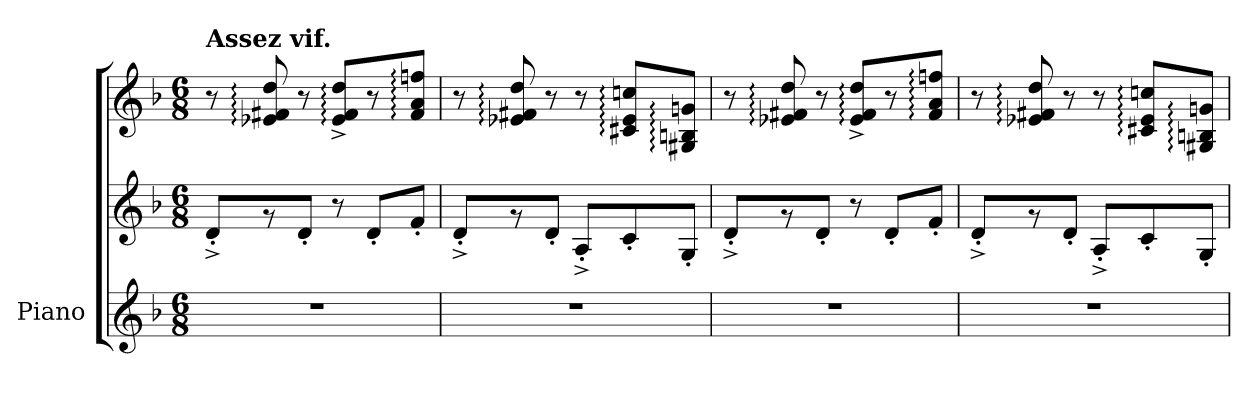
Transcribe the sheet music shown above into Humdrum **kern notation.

**kern	**kern	**kern
*part1	*part1	*part1
*staff3	*staff2	*staff1
*I"Piano	*	*
*I'Pno.	*	*
*clefG2	*clefG2	*clefG2
*k[b-]	*k[b-]	*k[b-]
*F:	*F:	*F:
*M6/8	*M6/8	*M6/8
*MM138	*MM138	*MM138
=1	=1	=1
!	!	!LO:TX:a:B:t=Assez vif.
2.r	8d'^/L	8r
.	8rg	8e-X/: 8f#X/: 8dd/:
.	8d'/J	8r
.	8r	8e-/:^ 8f#/:^ 8dd/:^L
.	8d'/L	8r
.	8f'/J	8f#/: 8a/: 8ffn/:J
=2	=2	=2
2.r	8d'^/L	8r
.	8rg	8e-X/: 8f#X/: 8dd/:
.	8d'/J	8r
.	8A'^/L	8r
.	8c'/	8c#X/: 8e-/: 8ccn/:L
.	8G'/J	8G#X/: 8Bn/: 8gn/:J
=3	=3	=3
2.r	8d'^/L	8r
.	8rg	8e-X/: 8f#X/: 8dd/:
.	8d'/J	8r
.	8r	8e-/:^ 8f#/:^ 8dd/:^L
.	8d'/L	8r
.	8f'/J	8f#/: 8a/: 8ffn/:J
=4	=4	=4
2.r	8d'^/L	8r
.	8rg	8e-X/: 8f#X/: 8dd/:
.	8d'/J	8r
.	8A'^/L	8r
.	8c'/	8c#X/: 8e-/: 8ccn/:L
.	8G'/J	8G#X/: 8Bn/: 8gn/:J
=	=	=
*-	*-	*-
